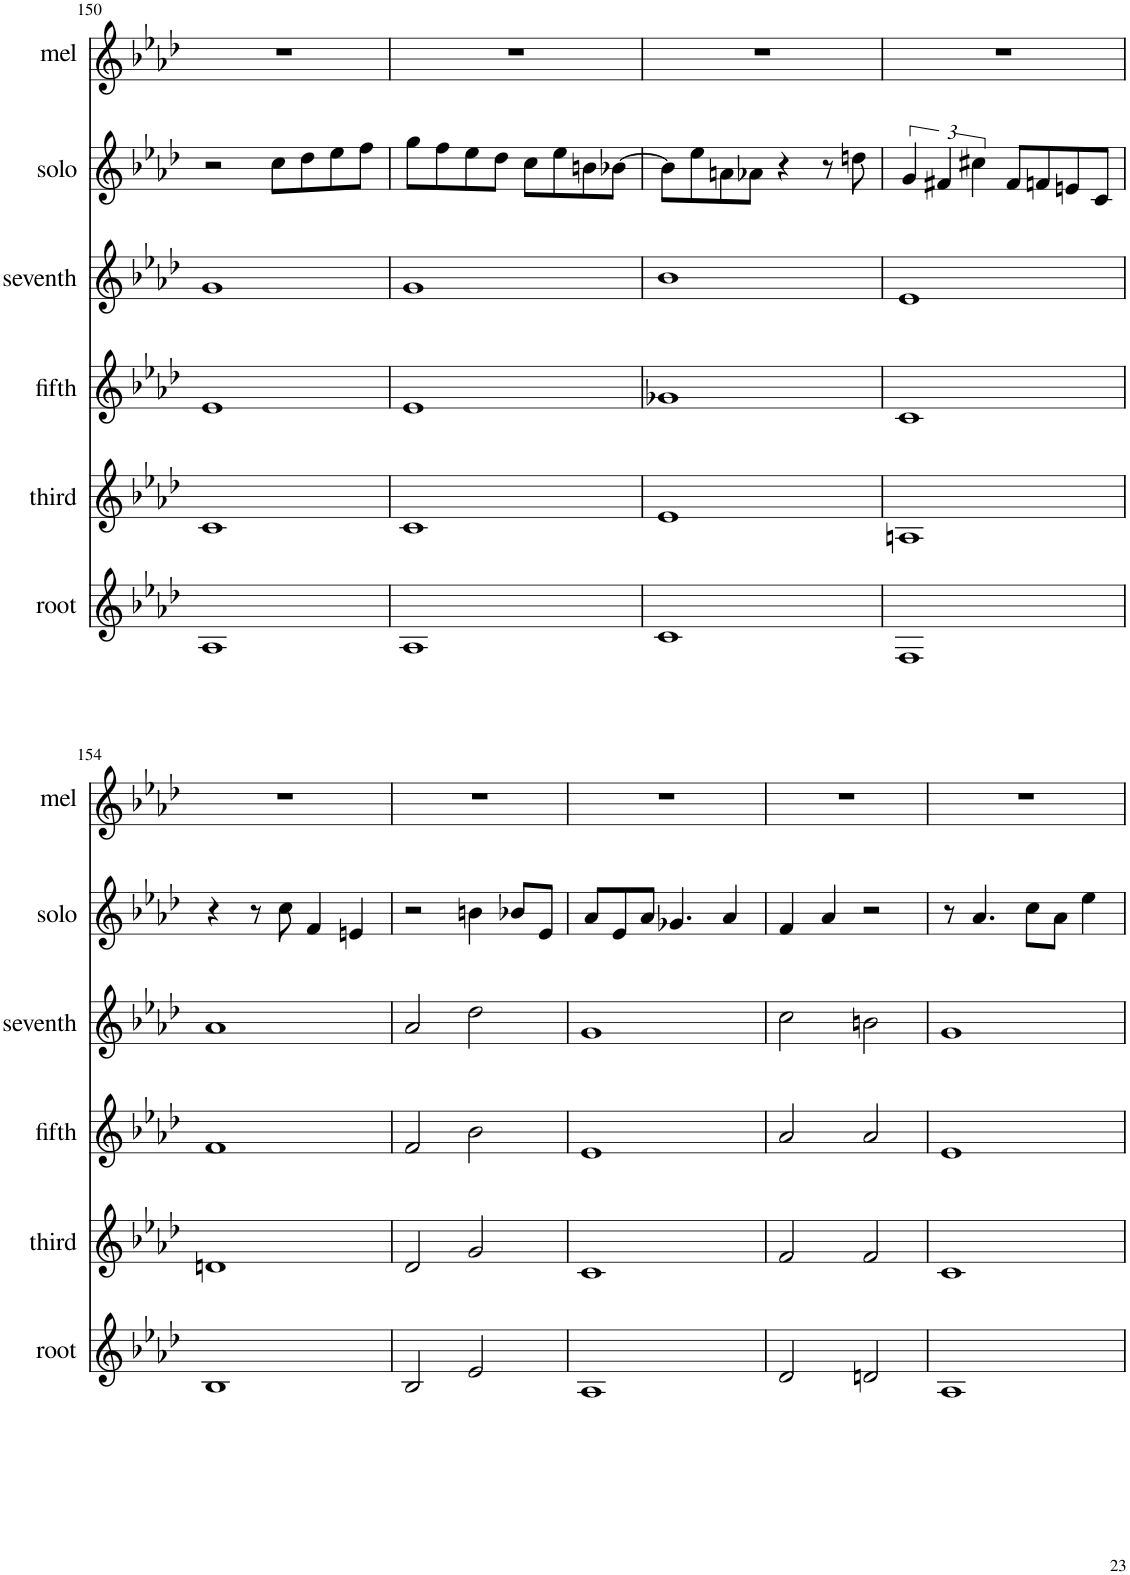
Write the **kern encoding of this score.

**kern	**kern	**kern	**kern	**kern	**kern
*part6	*part5	*part4	*part3	*part2	*part1
*staff6	*staff5	*staff4	*staff3	*staff2	*staff1
*I"root	*I"third	*I"fifth	*I"seventh	*I"solo	*I"mel
*I'root	*I'third	*I'fifth	*I'seventh	*I'solo	*I'mel
!!LO:PB:g=z
*clefG2	*clefG2	*clefG2	*clefG2	*clefG2	*clefG2
*k[b-e-a-d-]	*k[b-e-a-d-]	*k[b-e-a-d-]	*k[b-e-a-d-]	*k[b-e-a-d-]	*k[b-e-a-d-]
*M4/4	*M4/4	*M4/4	*M4/4	*M4/4	*M4/4
=150	=150	=150	=150	=150	=150
1A-	1c	1e-	1g	2r	1r
.	.	.	.	8cc\L	.
.	.	.	.	8dd-\	.
.	.	.	.	8ee-\	.
.	.	.	.	8ff\J	.
=151	=151	=151	=151	=151	=151
1A-	1c	1e-	1g	8gg\L	1r
.	.	.	.	8ff\	.
.	.	.	.	8ee-\	.
.	.	.	.	8dd-\J	.
.	.	.	.	8cc\L	.
.	.	.	.	8ee-\	.
.	.	.	.	8bn\	.
.	.	.	.	[8b-X\J	.
=152	=152	=152	=152	=152	=152
1c	1e-	1g-X	1b-	8b-\L]	1r
.	.	.	.	8ee-\	.
.	.	.	.	8an\	.
.	.	.	.	8a-X\J	.
.	.	.	.	4r	.
.	.	.	.	8r	.
.	.	.	.	8ddn\	.
=153	=153	=153	=153	=153	=153
1F	1An	1c	1e-	6g/	1r
.	.	.	.	6f#X/	.
.	.	.	.	6cc#X\	.
.	.	.	.	8f#/L	.
.	.	.	.	8fn/	.
.	.	.	.	8en/	.
.	.	.	.	8c/J	.
!!LO:LB:g=z
=154	=154	=154	=154	=154	=154
1B-	1dn	1f	1a-	4r	1r
.	.	.	.	8r	.
.	.	.	.	8cc\	.
.	.	.	.	4f/	.
.	.	.	.	4en/	.
=155	=155	=155	=155	=155	=155
2B-/	2d-/	2f/	2a-/	2r	1r
2e-/	2g/	2b-\	2dd-\	4bn\	.
.	.	.	.	8b-X/L	.
.	.	.	.	8e-/J	.
=156	=156	=156	=156	=156	=156
1A-	1c	1e-	1g	8a-/L	1r
.	.	.	.	8e-/	.
.	.	.	.	8a-/J	.
.	.	.	.	4.g-X/	.
.	.	.	.	4a-/	.
=157	=157	=157	=157	=157	=157
2d-/	2f/	2a-/	2cc\	4f/	1r
.	.	.	.	4a-/	.
2dn/	2f/	2a-/	2bn\	2r	.
=158	=158	=158	=158	=158	=158
1A-	1c	1e-	1g	8r	1r
.	.	.	.	4.a-/	.
.	.	.	.	8cc\L	.
.	.	.	.	8a-\J	.
.	.	.	.	4ee-\	.
=	=	=	=	=	=
*-	*-	*-	*-	*-	*-
